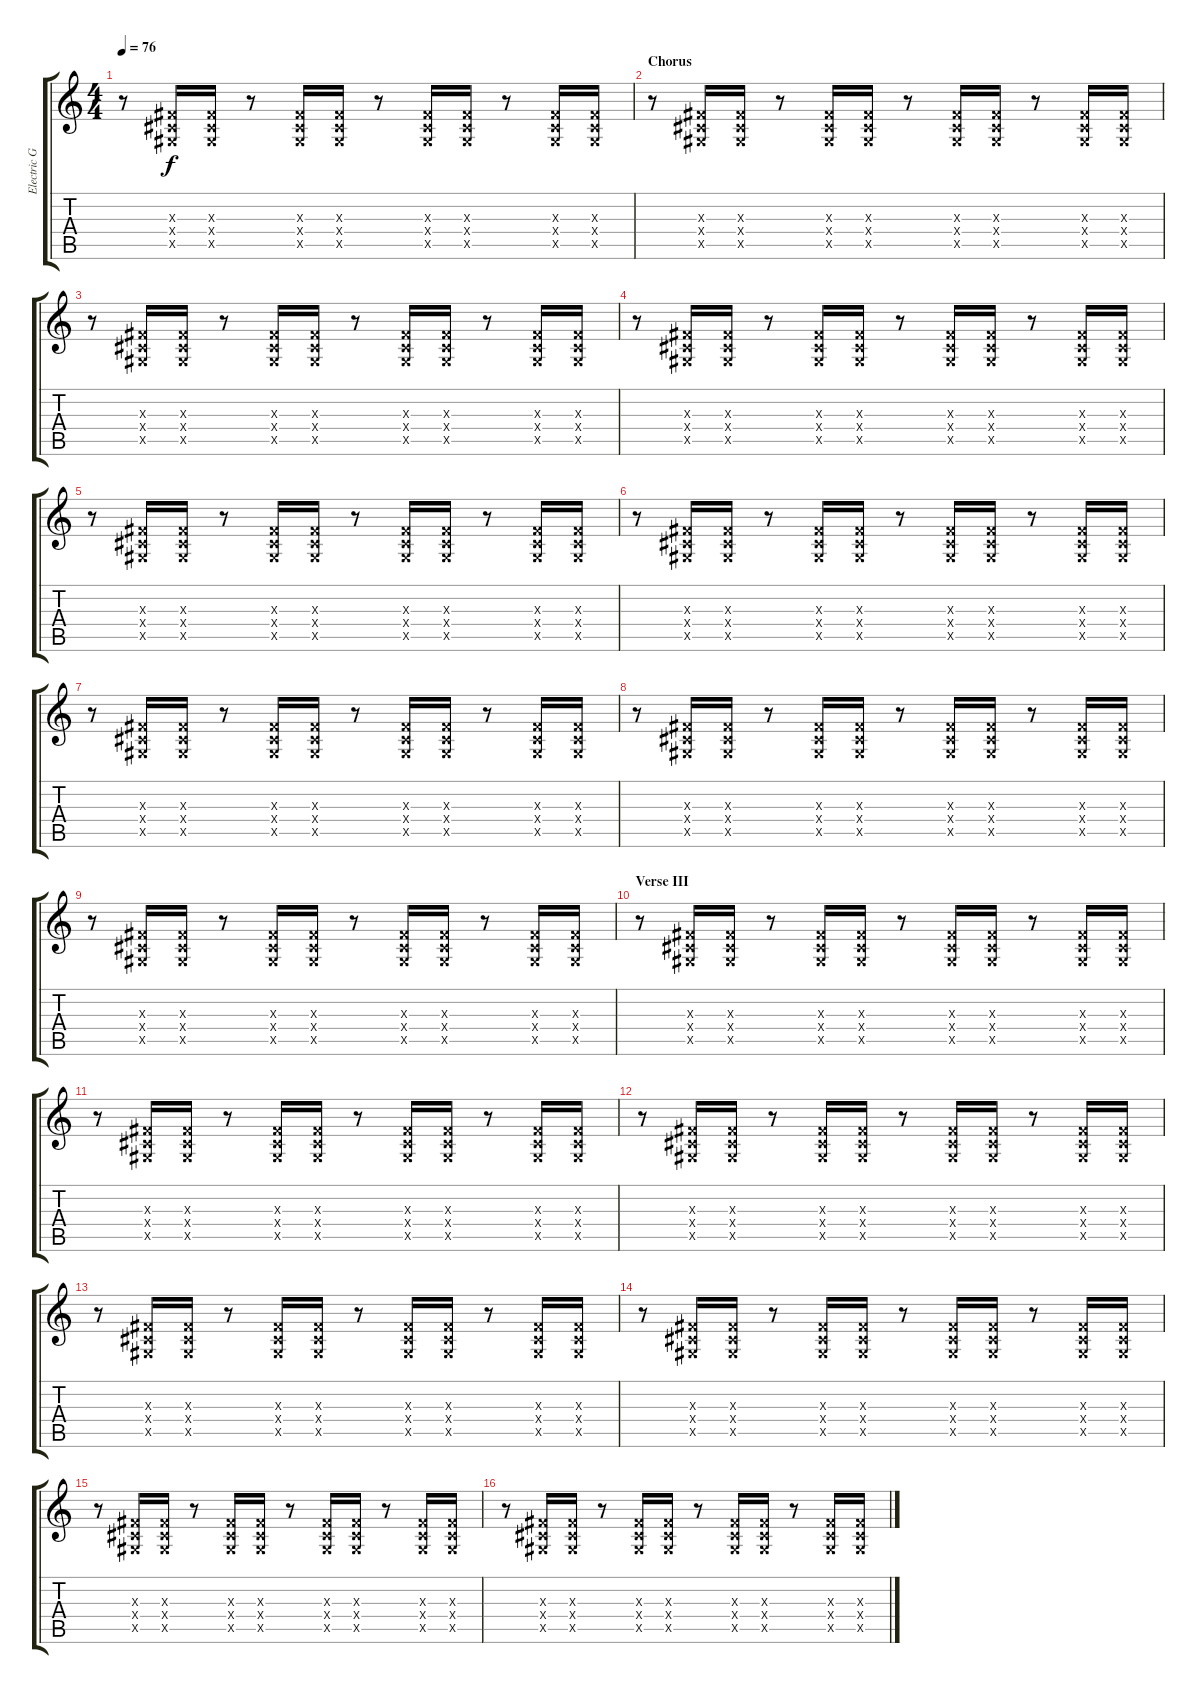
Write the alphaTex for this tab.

\track ("Electric Guitar mute" "Electric G") {instrument overdrivenguitar}
\staff {score tabs}
\tuning (E4 B3 G3 D3 A2 E2) {hide}
\ts (4 4)
\tempo 76
\clef g2
\ks c
r.8{dy f} (-1.3{x} -1.4{x} -1.5{x}).16 (-1.3{x} -1.4{x} -1.5{x}).16 r.8 (-1.3{x} -1.4{x} -1.5{x}).16 (-1.3{x} -1.4{x} -1.5{x}).16 r.8 (-1.3{x} -1.4{x} -1.5{x}).16 (-1.3{x} -1.4{x} -1.5{x}).16 r.8 (-1.3{x} -1.4{x} -1.5{x}).16 (-1.3{x} -1.4{x} -1.5{x}).16 |
\section ("" "Chorus")
r.8 (-1.3{x} -1.4{x} -1.5{x}).16 (-1.3{x} -1.4{x} -1.5{x}).16 r.8 (-1.3{x} -1.4{x} -1.5{x}).16 (-1.3{x} -1.4{x} -1.5{x}).16 r.8 (-1.3{x} -1.4{x} -1.5{x}).16 (-1.3{x} -1.4{x} -1.5{x}).16 r.8 (-1.3{x} -1.4{x} -1.5{x}).16 (-1.3{x} -1.4{x} -1.5{x}).16 |
r.8 (-1.3{x} -1.4{x} -1.5{x}).16 (-1.3{x} -1.4{x} -1.5{x}).16 r.8 (-1.3{x} -1.4{x} -1.5{x}).16 (-1.3{x} -1.4{x} -1.5{x}).16 r.8 (-1.3{x} -1.4{x} -1.5{x}).16 (-1.3{x} -1.4{x} -1.5{x}).16 r.8 (-1.3{x} -1.4{x} -1.5{x}).16 (-1.3{x} -1.4{x} -1.5{x}).16 |
r.8 (-1.3{x} -1.4{x} -1.5{x}).16 (-1.3{x} -1.4{x} -1.5{x}).16 r.8 (-1.3{x} -1.4{x} -1.5{x}).16 (-1.3{x} -1.4{x} -1.5{x}).16 r.8 (-1.3{x} -1.4{x} -1.5{x}).16 (-1.3{x} -1.4{x} -1.5{x}).16 r.8 (-1.3{x} -1.4{x} -1.5{x}).16 (-1.3{x} -1.4{x} -1.5{x}).16 |
r.8 (-1.3{x} -1.4{x} -1.5{x}).16 (-1.3{x} -1.4{x} -1.5{x}).16 r.8 (-1.3{x} -1.4{x} -1.5{x}).16 (-1.3{x} -1.4{x} -1.5{x}).16 r.8 (-1.3{x} -1.4{x} -1.5{x}).16 (-1.3{x} -1.4{x} -1.5{x}).16 r.8 (-1.3{x} -1.4{x} -1.5{x}).16 (-1.3{x} -1.4{x} -1.5{x}).16 |
r.8 (-1.3{x} -1.4{x} -1.5{x}).16 (-1.3{x} -1.4{x} -1.5{x}).16 r.8 (-1.3{x} -1.4{x} -1.5{x}).16 (-1.3{x} -1.4{x} -1.5{x}).16 r.8 (-1.3{x} -1.4{x} -1.5{x}).16 (-1.3{x} -1.4{x} -1.5{x}).16 r.8 (-1.3{x} -1.4{x} -1.5{x}).16 (-1.3{x} -1.4{x} -1.5{x}).16 |
r.8 (-1.3{x} -1.4{x} -1.5{x}).16 (-1.3{x} -1.4{x} -1.5{x}).16 r.8 (-1.3{x} -1.4{x} -1.5{x}).16 (-1.3{x} -1.4{x} -1.5{x}).16 r.8 (-1.3{x} -1.4{x} -1.5{x}).16 (-1.3{x} -1.4{x} -1.5{x}).16 r.8 (-1.3{x} -1.4{x} -1.5{x}).16 (-1.3{x} -1.4{x} -1.5{x}).16 |
r.8 (-1.3{x} -1.4{x} -1.5{x}).16 (-1.3{x} -1.4{x} -1.5{x}).16 r.8 (-1.3{x} -1.4{x} -1.5{x}).16 (-1.3{x} -1.4{x} -1.5{x}).16 r.8 (-1.3{x} -1.4{x} -1.5{x}).16 (-1.3{x} -1.4{x} -1.5{x}).16 r.8 (-1.3{x} -1.4{x} -1.5{x}).16 (-1.3{x} -1.4{x} -1.5{x}).16 |
r.8 (-1.3{x} -1.4{x} -1.5{x}).16 (-1.3{x} -1.4{x} -1.5{x}).16 r.8 (-1.3{x} -1.4{x} -1.5{x}).16 (-1.3{x} -1.4{x} -1.5{x}).16 r.8 (-1.3{x} -1.4{x} -1.5{x}).16 (-1.3{x} -1.4{x} -1.5{x}).16 r.8 (-1.3{x} -1.4{x} -1.5{x}).16 (-1.3{x} -1.4{x} -1.5{x}).16 |
\section ("" "Verse III")
r.8 (-1.3{x} -1.4{x} -1.5{x}).16 (-1.3{x} -1.4{x} -1.5{x}).16 r.8 (-1.3{x} -1.4{x} -1.5{x}).16 (-1.3{x} -1.4{x} -1.5{x}).16 r.8 (-1.3{x} -1.4{x} -1.5{x}).16 (-1.3{x} -1.4{x} -1.5{x}).16 r.8 (-1.3{x} -1.4{x} -1.5{x}).16 (-1.3{x} -1.4{x} -1.5{x}).16 |
r.8 (-1.3{x} -1.4{x} -1.5{x}).16 (-1.3{x} -1.4{x} -1.5{x}).16 r.8 (-1.3{x} -1.4{x} -1.5{x}).16 (-1.3{x} -1.4{x} -1.5{x}).16 r.8 (-1.3{x} -1.4{x} -1.5{x}).16 (-1.3{x} -1.4{x} -1.5{x}).16 r.8 (-1.3{x} -1.4{x} -1.5{x}).16 (-1.3{x} -1.4{x} -1.5{x}).16 |
r.8 (-1.3{x} -1.4{x} -1.5{x}).16 (-1.3{x} -1.4{x} -1.5{x}).16 r.8 (-1.3{x} -1.4{x} -1.5{x}).16 (-1.3{x} -1.4{x} -1.5{x}).16 r.8 (-1.3{x} -1.4{x} -1.5{x}).16 (-1.3{x} -1.4{x} -1.5{x}).16 r.8 (-1.3{x} -1.4{x} -1.5{x}).16 (-1.3{x} -1.4{x} -1.5{x}).16 |
r.8 (-1.3{x} -1.4{x} -1.5{x}).16 (-1.3{x} -1.4{x} -1.5{x}).16 r.8 (-1.3{x} -1.4{x} -1.5{x}).16 (-1.3{x} -1.4{x} -1.5{x}).16 r.8 (-1.3{x} -1.4{x} -1.5{x}).16 (-1.3{x} -1.4{x} -1.5{x}).16 r.8 (-1.3{x} -1.4{x} -1.5{x}).16 (-1.3{x} -1.4{x} -1.5{x}).16 |
r.8 (-1.3{x} -1.4{x} -1.5{x}).16 (-1.3{x} -1.4{x} -1.5{x}).16 r.8 (-1.3{x} -1.4{x} -1.5{x}).16 (-1.3{x} -1.4{x} -1.5{x}).16 r.8 (-1.3{x} -1.4{x} -1.5{x}).16 (-1.3{x} -1.4{x} -1.5{x}).16 r.8 (-1.3{x} -1.4{x} -1.5{x}).16 (-1.3{x} -1.4{x} -1.5{x}).16 |
r.8 (-1.3{x} -1.4{x} -1.5{x}).16 (-1.3{x} -1.4{x} -1.5{x}).16 r.8 (-1.3{x} -1.4{x} -1.5{x}).16 (-1.3{x} -1.4{x} -1.5{x}).16 r.8 (-1.3{x} -1.4{x} -1.5{x}).16 (-1.3{x} -1.4{x} -1.5{x}).16 r.8 (-1.3{x} -1.4{x} -1.5{x}).16 (-1.3{x} -1.4{x} -1.5{x}).16 |
r.8 (-1.3{x} -1.4{x} -1.5{x}).16 (-1.3{x} -1.4{x} -1.5{x}).16 r.8 (-1.3{x} -1.4{x} -1.5{x}).16 (-1.3{x} -1.4{x} -1.5{x}).16 r.8 (-1.3{x} -1.4{x} -1.5{x}).16 (-1.3{x} -1.4{x} -1.5{x}).16 r.8 (-1.3{x} -1.4{x} -1.5{x}).16 (-1.3{x} -1.4{x} -1.5{x}).16
